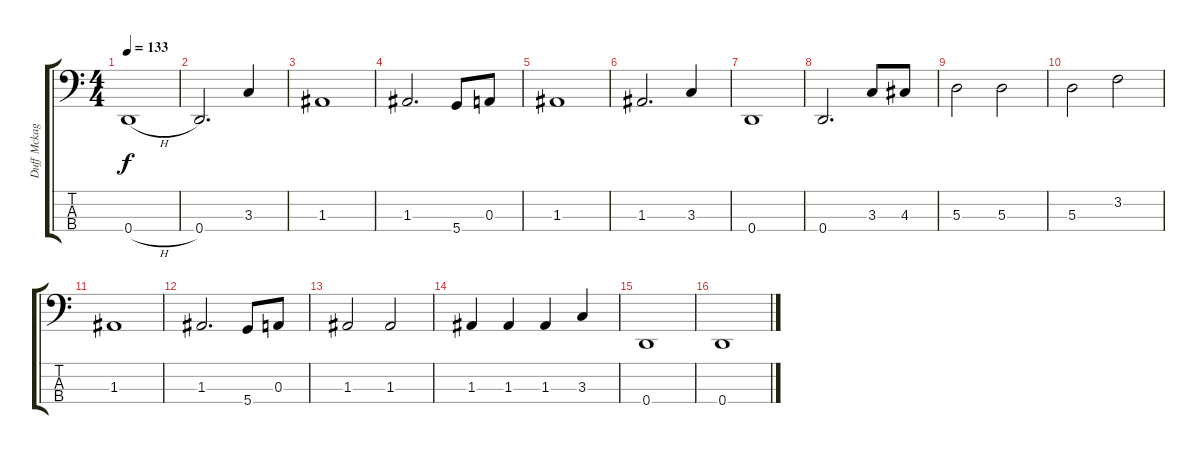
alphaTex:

\track ("Duff Mckagan - Bass" "Duff Mckag") {instrument electricbassfinger}
\staff {score tabs}
\tuning (G2 D2 A1 D1) {hide}
\ts (4 4)
\tempo 133
\clef f4
\ks c
0.4{h}.1{dy f} |
0.4.2{d} 3.3.4 |
1.3.1 |
1.3.2{d} 5.4.8 0.3.8 |
1.3.1 |
1.3.2{d} 3.3.4 |
0.4.1 |
0.4.2{d} 3.3.8 4.3.8 |
5.3.2 5.3.2 |
5.3.2 3.2.2 |
1.3.1 |
1.3.2{d} 5.4.8 0.3.8 |
1.3.2 1.3.2 |
1.3.4 1.3.4 1.3.4 3.3.4 |
0.4.1 |
0.4.1
